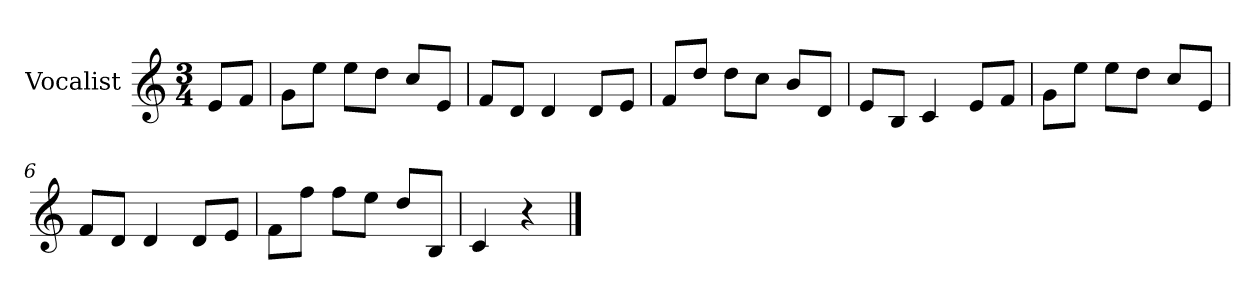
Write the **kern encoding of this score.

**kern
*part1
*staff1
*I"Vocalist
*k[]
*C:
*M3/4
=
8eL
8fJ
=1
8gL
8eeJ
8eeL
8ddJ
8ccL
8eJ
=2
8fL
8dJ
4d
8dL
8eJ
=3
8fL
8ddJ
8ddL
8ccJ
8bL
8dJ
=4
8eL
8BJ
4c
8eL
8fJ
=5
8gL
8eeJ
8eeL
8ddJ
8ccL
8eJ
=6
8fL
8dJ
4d
8dL
8eJ
=7
8fL
8ffJ
8ffL
8eeJ
8ddL
8BJ
=8
4c
4r
==
*-
